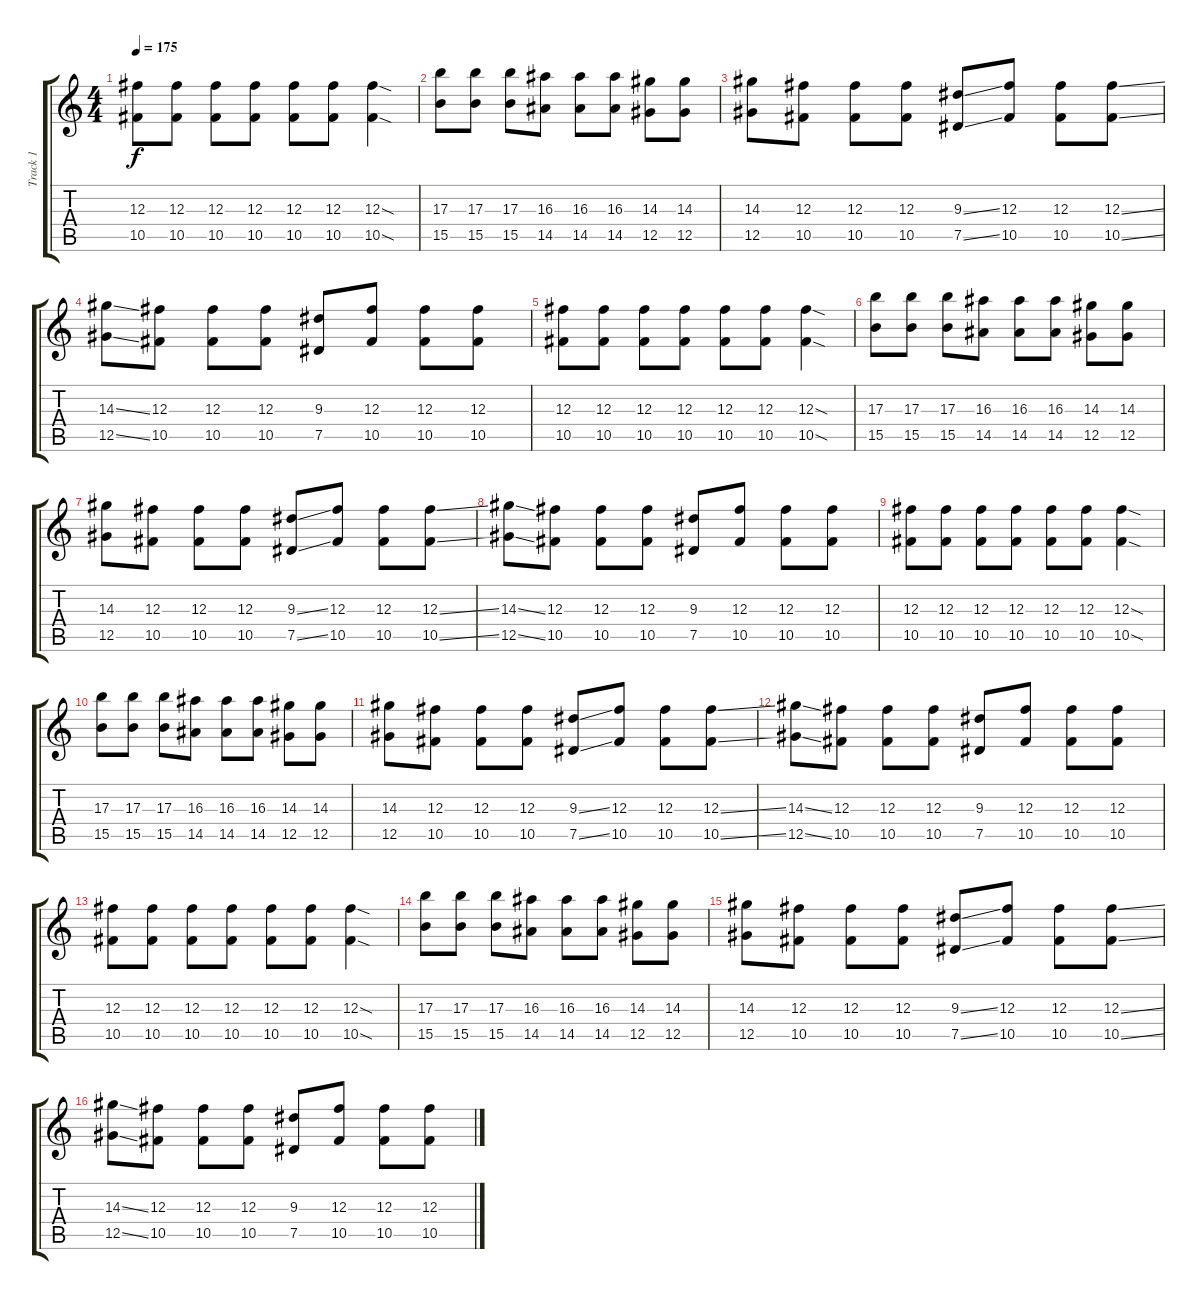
\track ("Track 1" "Track 1") {instrument overdrivenguitar}
\staff {score tabs}
\tuning (Eb4 Bb3 Gb3 Db3 Ab2 Db2) {hide}
\ts (4 4)
\tempo 175
\clef g2
\ks c
(12.3 10.5).8{dy f} (12.3 10.5).8 (12.3 10.5).8 (12.3 10.5).8 (12.3 10.5).8 (12.3 10.5).8 (12.3{sod} 10.5{sod}).4 |
(17.3 15.5).8 (17.3 15.5).8 (17.3 15.5).8 (16.3 14.5).8 (16.3 14.5).8 (16.3 14.5).8 (14.3 12.5).8 (14.3 12.5).8 |
(14.3 12.5).8 (12.3 10.5).8 (12.3 10.5).8 (12.3 10.5).8 (9.3{ss} 7.5{ss}).8 (12.3 10.5).8 (12.3 10.5).8 (12.3{ss} 10.5{ss}).8 |
(14.3{ss} 12.5{ss}).8 (12.3 10.5).8 (12.3 10.5).8 (12.3 10.5).8 (9.3 7.5).8 (12.3 10.5).8 (12.3 10.5).8 (12.3 10.5).8 |
(12.3 10.5).8 (12.3 10.5).8 (12.3 10.5).8 (12.3 10.5).8 (12.3 10.5).8 (12.3 10.5).8 (12.3{sod} 10.5{sod}).4 |
(17.3 15.5).8 (17.3 15.5).8 (17.3 15.5).8 (16.3 14.5).8 (16.3 14.5).8 (16.3 14.5).8 (14.3 12.5).8 (14.3 12.5).8 |
(14.3 12.5).8 (12.3 10.5).8 (12.3 10.5).8 (12.3 10.5).8 (9.3{ss} 7.5{ss}).8 (12.3 10.5).8 (12.3 10.5).8 (12.3{ss} 10.5{ss}).8 |
(14.3{ss} 12.5{ss}).8 (12.3 10.5).8 (12.3 10.5).8 (12.3 10.5).8 (9.3 7.5).8 (12.3 10.5).8 (12.3 10.5).8 (12.3 10.5).8 |
(12.3 10.5).8 (12.3 10.5).8 (12.3 10.5).8 (12.3 10.5).8 (12.3 10.5).8 (12.3 10.5).8 (12.3{sod} 10.5{sod}).4 |
(17.3 15.5).8 (17.3 15.5).8 (17.3 15.5).8 (16.3 14.5).8 (16.3 14.5).8 (16.3 14.5).8 (14.3 12.5).8 (14.3 12.5).8 |
(14.3 12.5).8 (12.3 10.5).8 (12.3 10.5).8 (12.3 10.5).8 (9.3{ss} 7.5{ss}).8 (12.3 10.5).8 (12.3 10.5).8 (12.3{ss} 10.5{ss}).8 |
(14.3{ss} 12.5{ss}).8 (12.3 10.5).8 (12.3 10.5).8 (12.3 10.5).8 (9.3 7.5).8 (12.3 10.5).8 (12.3 10.5).8 (12.3 10.5).8 |
(12.3 10.5).8 (12.3 10.5).8 (12.3 10.5).8 (12.3 10.5).8 (12.3 10.5).8 (12.3 10.5).8 (12.3{sod} 10.5{sod}).4 |
(17.3 15.5).8 (17.3 15.5).8 (17.3 15.5).8 (16.3 14.5).8 (16.3 14.5).8 (16.3 14.5).8 (14.3 12.5).8 (14.3 12.5).8 |
(14.3 12.5).8 (12.3 10.5).8 (12.3 10.5).8 (12.3 10.5).8 (9.3{ss} 7.5{ss}).8 (12.3 10.5).8 (12.3 10.5).8 (12.3{ss} 10.5{ss}).8 |
(14.3{ss} 12.5{ss}).8 (12.3 10.5).8 (12.3 10.5).8 (12.3 10.5).8 (9.3 7.5).8 (12.3 10.5).8 (12.3 10.5).8 (12.3 10.5).8
